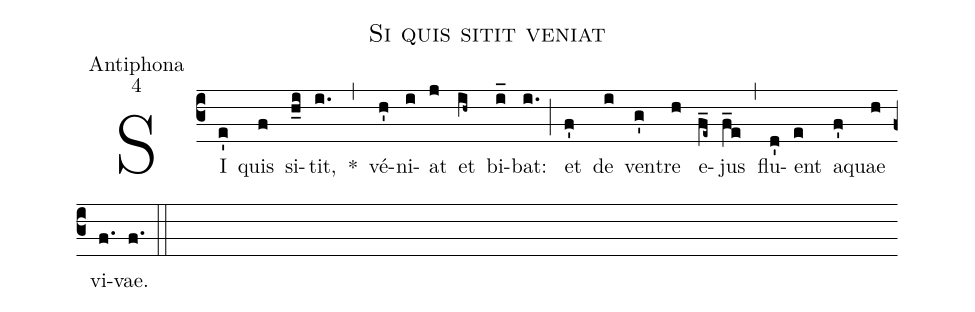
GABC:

name:Si quis sitit veniat;
office-part:Antiphona;
mode:4;
%%
(c3) SI(e') quis(f) si(h_i)tit,(i.) *(,) vé(h')ni(i)at(j) et(ih~) bi(i_)bat:(i.) (;) et(f') de(i) ven(g')tre(h) e(f_e~)jus(f_e) (,) flu(d')ent(e) a(f')quae(h) vi(f.)vae.(f.) (::)
